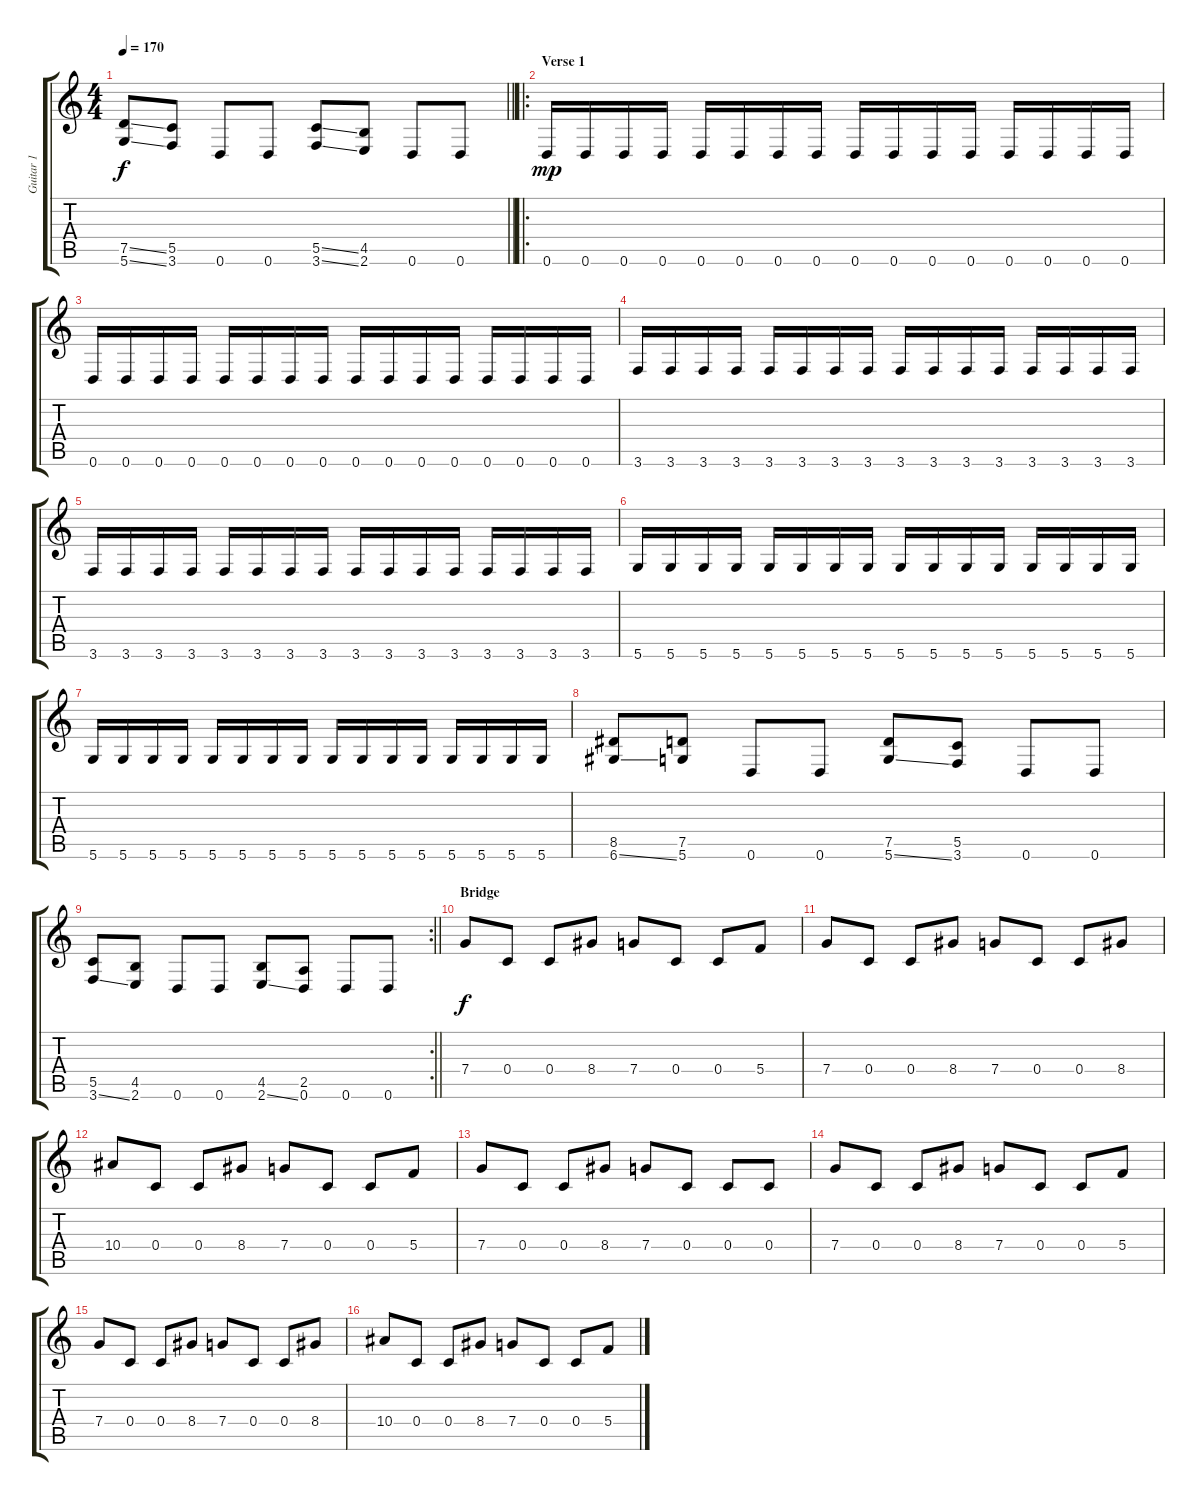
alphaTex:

\track ("Guitar 1" "Guitar 1") {instrument distortionguitar}
\staff {score tabs}
\tuning (D4 A3 F3 C3 G2 D2) {hide}
\ts (4 4)
\tempo 170
\clef g2
\barLineRight lightlight
\ks c
(7.5{ss} 5.6{ss}).8{dy f} (5.5 3.6).8 0.6.8 0.6.8 (5.5{ss} 3.6{ss}).8 (4.5 2.6).8 0.6.8 0.6.8 |
\ro
\section ("" "Verse 1")
0.6.16{dy mp} 0.6.16 0.6.16 0.6.16 0.6.16 0.6.16 0.6.16 0.6.16 0.6.16 0.6.16 0.6.16 0.6.16 0.6.16 0.6.16 0.6.16 0.6.16 |
0.6.16 0.6.16 0.6.16 0.6.16 0.6.16 0.6.16 0.6.16 0.6.16 0.6.16 0.6.16 0.6.16 0.6.16 0.6.16 0.6.16 0.6.16 0.6.16 |
3.6.16 3.6.16 3.6.16 3.6.16 3.6.16 3.6.16 3.6.16 3.6.16 3.6.16 3.6.16 3.6.16 3.6.16 3.6.16 3.6.16 3.6.16 3.6.16 |
3.6.16 3.6.16 3.6.16 3.6.16 3.6.16 3.6.16 3.6.16 3.6.16 3.6.16 3.6.16 3.6.16 3.6.16 3.6.16 3.6.16 3.6.16 3.6.16 |
5.6.16 5.6.16 5.6.16 5.6.16 5.6.16 5.6.16 5.6.16 5.6.16 5.6.16 5.6.16 5.6.16 5.6.16 5.6.16 5.6.16 5.6.16 5.6.16 |
5.6.16 5.6.16 5.6.16 5.6.16 5.6.16 5.6.16 5.6.16 5.6.16 5.6.16 5.6.16 5.6.16 5.6.16 5.6.16 5.6.16 5.6.16 5.6.16 |
(8.5 6.6{ss}).8 (7.5 5.6).8 0.6.8 0.6.8 (7.5 5.6{ss}).8 (5.5 3.6).8 0.6.8 0.6.8 |
\rc 2
\barLineRight lightlight
(5.5 3.6{ss}).8 (4.5 2.6).8 0.6.8 0.6.8 (4.5 2.6{ss}).8 (2.5 0.6).8 0.6.8 0.6.8 |
\section ("" "Bridge")
7.4.8{dy f} 0.4.8 0.4.8 8.4.8 7.4.8 0.4.8 0.4.8 5.4.8 |
7.4.8 0.4.8 0.4.8 8.4.8 7.4.8 0.4.8 0.4.8 8.4.8 |
10.4.8 0.4.8 0.4.8 8.4.8 7.4.8 0.4.8 0.4.8 5.4.8 |
7.4.8 0.4.8 0.4.8 8.4.8 7.4.8 0.4.8 0.4.8 0.4.8 |
7.4.8 0.4.8 0.4.8 8.4.8 7.4.8 0.4.8 0.4.8 5.4.8 |
7.4.8 0.4.8 0.4.8 8.4.8 7.4.8 0.4.8 0.4.8 8.4.8 |
10.4.8 0.4.8 0.4.8 8.4.8 7.4.8 0.4.8 0.4.8 5.4.8
